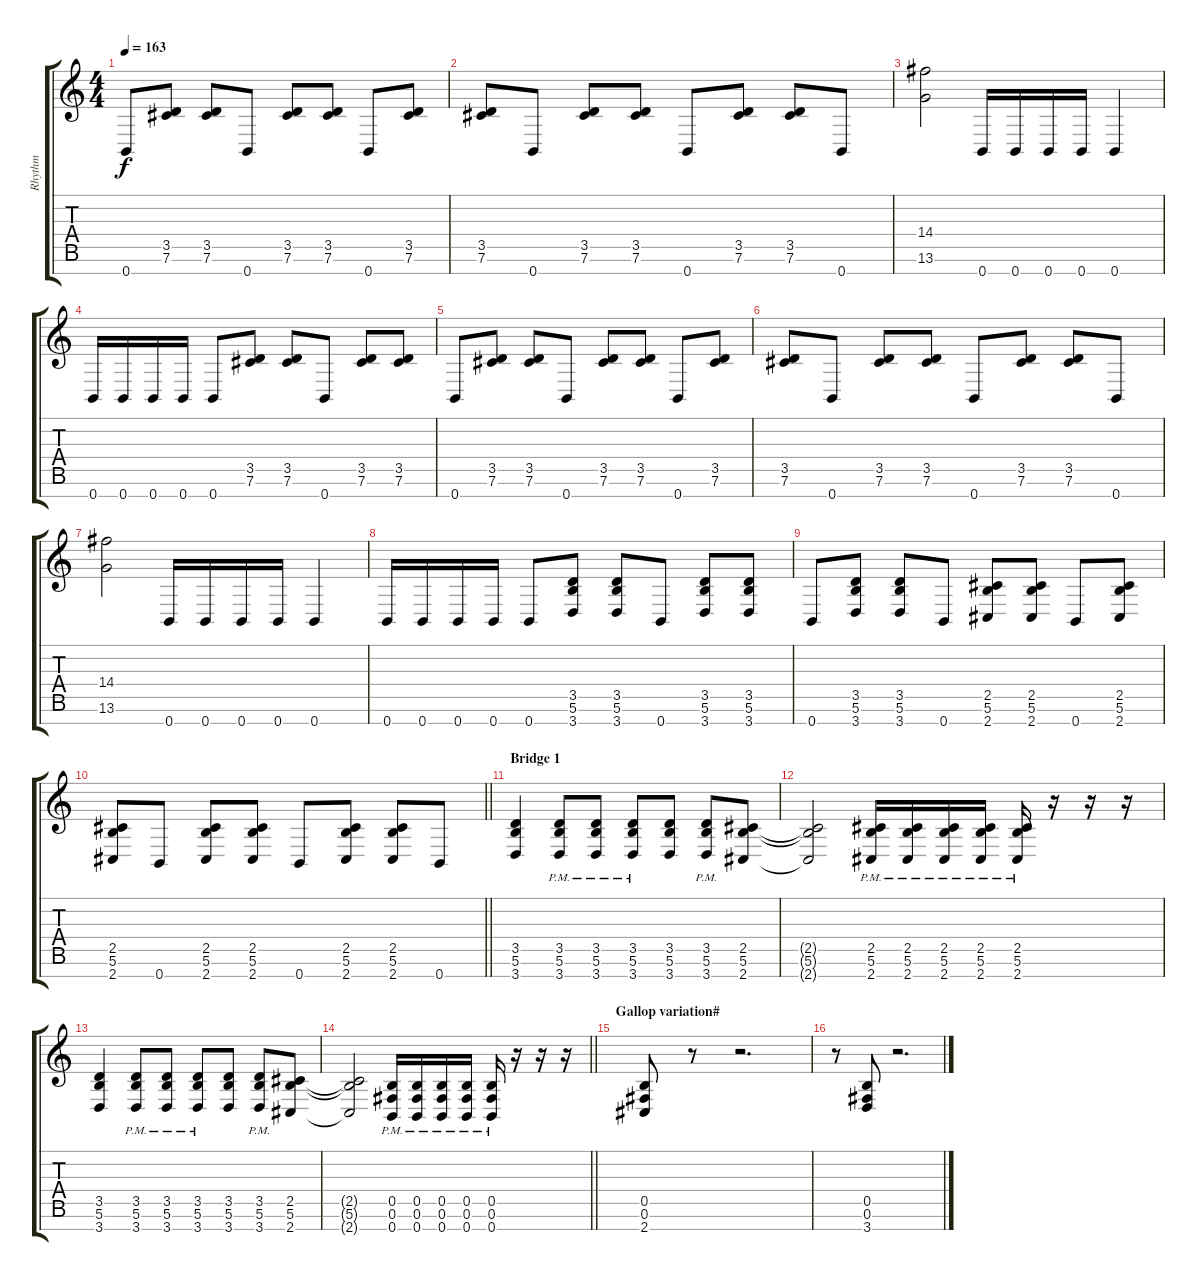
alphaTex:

\track ("Rhythm" "Rhythm") {instrument distortionguitar}
\staff {score tabs}
\tuning (Gb4 Db4 Ab3 E3 B2 Gb2 B1) {hide}
\ts (4 4)
\tempo 163
\clef g2
\ks c
0.7.8{dy f} (3.5 7.6).8 (3.5 7.6).8 0.7.8 (3.5 7.6).8 (3.5 7.6).8 0.7.8 (3.5 7.6).8 |
(3.5 7.6).8 0.7.8 (3.5 7.6).8 (3.5 7.6).8 0.7.8 (3.5 7.6).8 (3.5 7.6).8 0.7.8 |
(14.4 13.6).2 0.7.16 0.7.16 0.7.16 0.7.16 0.7.4 |
0.7.16 0.7.16 0.7.16 0.7.16 0.7.8 (3.5 7.6).8 (3.5 7.6).8 0.7.8 (3.5 7.6).8 (3.5 7.6).8 |
0.7.8 (3.5 7.6).8 (3.5 7.6).8 0.7.8 (3.5 7.6).8 (3.5 7.6).8 0.7.8 (3.5 7.6).8 |
(3.5 7.6).8 0.7.8 (3.5 7.6).8 (3.5 7.6).8 0.7.8 (3.5 7.6).8 (3.5 7.6).8 0.7.8 |
(14.4 13.6).2 0.7.16 0.7.16 0.7.16 0.7.16 0.7.4 |
0.7.16 0.7.16 0.7.16 0.7.16 0.7.8 (3.5 5.6 3.7).8 (3.5 5.6 3.7).8 0.7.8 (3.5 5.6 3.7).8 (3.5 5.6 3.7).8 |
0.7.8 (3.5 5.6 3.7).8 (3.5 5.6 3.7).8 0.7.8 (2.5 5.6 2.7).8 (2.5 5.6 2.7).8 0.7.8 (2.5 5.6 2.7).8 |
\barLineRight lightlight
(2.5 5.6 2.7).8 0.7.8 (2.5 5.6 2.7).8 (2.5 5.6 2.7).8 0.7.8 (2.5 5.6 2.7).8 (2.5 5.6 2.7).8 0.7.8 |
\section ("" "Bridge 1")
(3.5 5.6 3.7).4 (3.5{pm} 5.6{pm} 3.7{pm}).8 (3.5{pm} 5.6{pm} 3.7{pm}).8 (3.5{pm} 5.6{pm} 3.7{pm}).8 (3.5 5.6 3.7).8 (3.5{pm} 5.6{pm} 3.7{pm}).8 (2.5 5.6 2.7).8 |
(2.5{t} 5.6{t} 2.7{t}).2 (2.5{pm} 5.6{pm} 2.7{pm}).16 (2.5{pm} 5.6{pm} 2.7{pm}).16 (2.5{pm} 5.6{pm} 2.7{pm}).16 (2.5{pm} 5.6{pm} 2.7{pm}).16 (2.5{pm} 5.6{pm} 2.7{pm}).16 r.16 r.16 r.16 |
(3.5 5.6 3.7).4 (3.5{pm} 5.6{pm} 3.7{pm}).8 (3.5{pm} 5.6{pm} 3.7{pm}).8 (3.5{pm} 5.6{pm} 3.7{pm}).8 (3.5 5.6 3.7).8 (3.5{pm} 5.6{pm} 3.7{pm}).8 (2.5 5.6 2.7).8 |
\barLineRight lightlight
(2.5{t} 5.6{t} 2.7{t}).2 (0.5{pm} 0.6{pm} 0.7{pm}).16 (0.5{pm} 0.6{pm} 0.7{pm}).16 (0.5{pm} 0.6{pm} 0.7{pm}).16 (0.5{pm} 0.6{pm} 0.7{pm}).16 (0.5{pm} 0.6{pm} 0.7{pm}).16 r.16 r.16 r.16 |
\section ("" "Gallop variation#")
(0.5 0.6 2.7).8 r.8 r.2{d} |
r.8 (0.5 0.6 3.7).8 r.2{d}
